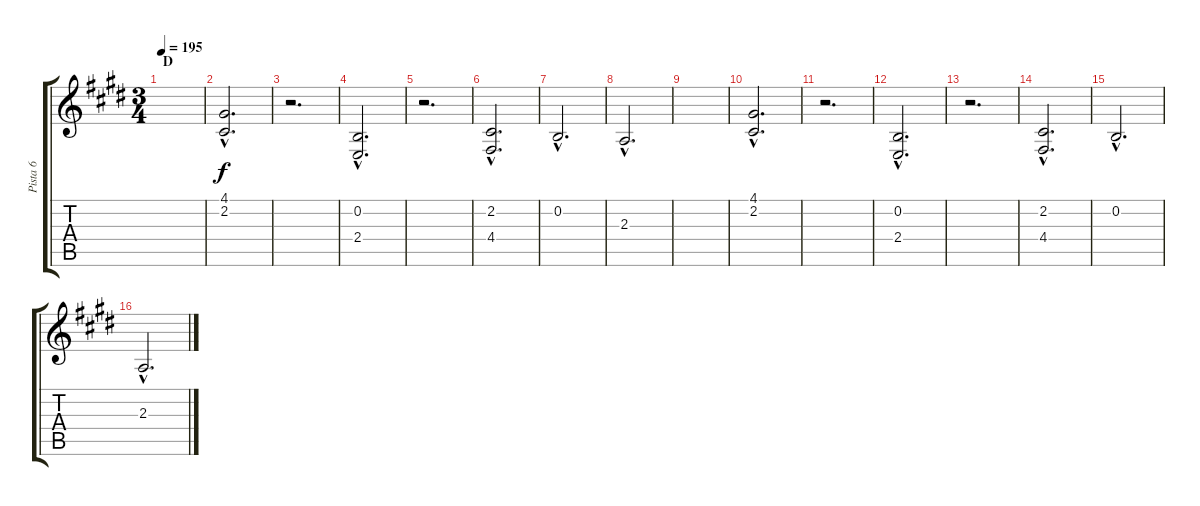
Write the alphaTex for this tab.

\track ("Pista 6" "Pista 6") {instrument choiraahs}
\staff {score tabs}
\tuning (E4 B3 G3 D3 A2 E2) {hide}
\ts (3 4)
\section ("" "D")
\tempo 195
\clef g2
\ks e
|
(4.1{hac} 2.2{hac}).2{d} |
r.2{d} |
(0.2{hac} 2.4{hac}).2{d} |
r.2{d} |
(2.2{hac} 4.4{hac}).2{d} |
0.2{hac}.2{d} |
2.3{hac}.2{d} |
|
(4.1{hac} 2.2{hac}).2{d} |
r.2{d} |
(0.2{hac} 2.4{hac}).2{d} |
r.2{d} |
(2.2{hac} 4.4{hac}).2{d} |
0.2{hac}.2{d} |
2.3{hac}.2{d}
